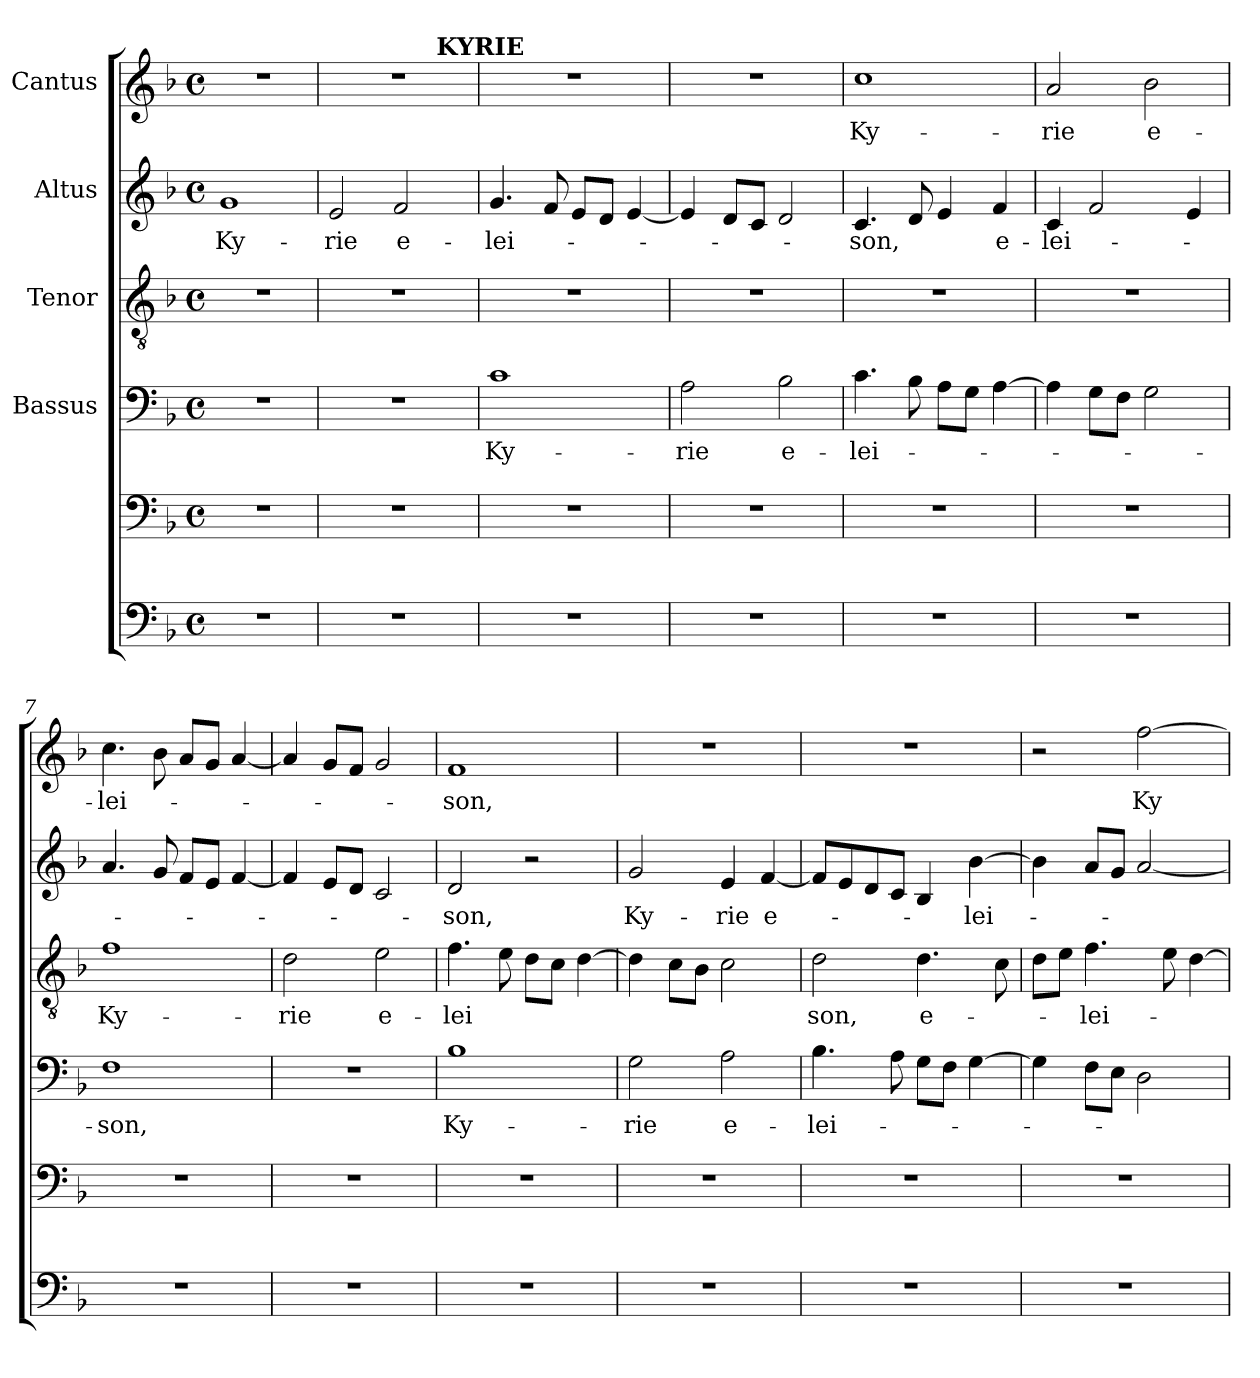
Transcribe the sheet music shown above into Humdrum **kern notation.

**kern	**kern	**kern	**text	**kern	**text	**kern	**text	**kern	**text
*part6	*part5	*part4	*part4	*part3	*part3	*part2	*part2	*part1	*part1
*staff6	*staff5	*staff4	*staff4	*staff3	*staff3	*staff2	*staff2	*staff1	*staff1
*	*	*I"Bassus	*	*I"Tenor	*	*I"Altus	*	*I"Cantus	*
*clefF4	*clefF4	*clefF4	*	*clefGv2	*	*clefG2	*	*clefG2	*
*k[b-]	*k[b-]	*k[b-]	*	*k[b-]	*	*k[b-]	*	*k[b-]	*
*F:	*F:	*F:	*	*F:	*	*F:	*	*F:	*
*M4/4	*M4/4	*M4/4	*	*M4/4	*	*M4/4	*	*M4/4	*
*met(c)	*met(c)	*met(c)	*	*met(c)	*	*met(c)	*	*met(c)	*
=1	=1	=1	=1	=1	=1	=1	=1	=1	=1
!	!	!	!	!	!	!	!LO:LY:b	!	!
1r	1r	1r	.	1r	.	1g	Ky-	1r	.
=2	=2	=2	=2	=2	=2	=2	=2	=2	=2
!	!	!	!	!	!	!	!LO:LY:b	!	!
*	*	*	*	*	*	*	*	*^	*
1r	1r	1r	.	1r	.	2e/	-rie	1r	2.ryy	.
!	!	!	!	!	!	!	!LO:LY:b	!	!	!
.	.	.	.	.	.	2f/	e-	.	.	.
!	!	!	!	!	!	!	!	!	!LO:TX:a:B:t=KYRIE	!
.	.	.	.	.	.	.	.	.	4ryy	.
=3	=3	=3	=3	=3	=3	=3	=3	=3	=3	=3
!	!	!	!LO:LY:b	!	!	!	!LO:LY:b	!	!	!
*	*	*	*	*	*	*	*	*v	*v	*
1r	1r	1c	Ky-	1r	.	4.g/	-lei-	1r	.
.	.	.	.	.	.	8f/	.	.	.
.	.	.	.	.	.	8e/L	.	.	.
.	.	.	.	.	.	8d/J	.	.	.
.	.	.	.	.	.	[<4e/	.	.	.
=4	=4	=4	=4	=4	=4	=4	=4	=4	=4
!	!	!	!LO:LY:b	!	!	!	!	!	!
1r	1r	2A\	-rie	1r	.	4e/]	.	1r	.
.	.	.	.	.	.	8d/L	.	.	.
.	.	.	.	.	.	8c/J	.	.	.
!	!	!	!LO:LY:b	!	!	!	!	!	!
.	.	2B-\	e-	.	.	2d/	.	.	.
!!LO:LB:g=z
=5	=5	=5	=5	=5	=5	=5	=5	=5	=5
!	!	!	!LO:LY:b	!	!	!	!LO:LY:b	!	!LO:LY:b
1r	1r	4.c\	-lei-	1r	.	4.c/	-son,	1cc	Ky-
.	.	8B-\	.	.	.	8d/	.	.	.
.	.	8A\L	.	.	.	4e/	.	.	.
.	.	8G\J	.	.	.	.	.	.	.
!	!	!	!	!	!	!	!LO:LY:b	!	!
.	.	[>4A\	.	.	.	4f/	e-	.	.
=6	=6	=6	=6	=6	=6	=6	=6	=6	=6
!	!	!	!	!	!	!	!LO:LY:b	!	!LO:LY:b
1r	1r	4A\]	.	1r	.	4c/	-lei-	2a/	-rie
.	.	8G\L	.	.	.	2f/	.	.	.
.	.	8F\J	.	.	.	.	.	.	.
!	!	!	!	!	!	!	!	!	!LO:LY:b
.	.	2G\	.	.	.	.	.	2b-\	e-
.	.	.	.	.	.	4e/	.	.	.
=7	=7	=7	=7	=7	=7	=7	=7	=7	=7
!	!	!	!LO:LY:b	!	!LO:LY:b	!	!	!	!LO:LY:b
1r	1r	1F	-son,	1f	Ky-	4.a/	.	4.cc\	-lei-
.	.	.	.	.	.	8g/	.	8b-\	.
.	.	.	.	.	.	8f/L	.	8a/L	.
.	.	.	.	.	.	8e/J	.	8g/J	.
.	.	.	.	.	.	[<4f/	.	[<4a/	.
=8	=8	=8	=8	=8	=8	=8	=8	=8	=8
!	!	!	!	!	!LO:LY:b	!	!	!	!
1r	1r	1r	.	2d\	-rie	4f/]	.	4a/]	.
.	.	.	.	.	.	8e/L	.	8g/L	.
.	.	.	.	.	.	8d/J	.	8f/J	.
!	!	!	!	!	!LO:LY:b	!	!	!	!
.	.	.	.	2e\	e-	2c/	.	2g/	.
=9	=9	=9	=9	=9	=9	=9	=9	=9	=9
!	!	!	!LO:LY:b	!	!LO:LY:b	!	!LO:LY:b	!	!LO:LY:b
1r	1r	1B-	Ky-	4.f\	-lei	2d/	-son,	1f	-son,
.	.	.	.	8e\	.	.	.	.	.
.	.	.	.	8d\L	.	2r	.	.	.
.	.	.	.	8c\J	.	.	.	.	.
.	.	.	.	[>4d\	.	.	.	.	.
!!LO:PB:g=z
=10	=10	=10	=10	=10	=10	=10	=10	=10	=10
!	!	!	!LO:LY:b	!	!	!	!LO:LY:b	!	!
1r	1r	2G\	-rie	4d\]	.	2g/	Ky-	1r	.
.	.	.	.	8c\L	.	.	.	.	.
.	.	.	.	8B-\J	.	.	.	.	.
!	!	!	!LO:LY:b	!	!	!	!LO:LY:b	!	!
.	.	2A\	e-	2c\	.	4e/	-rie	.	.
!	!	!	!	!	!	!	!LO:LY:b	!	!
.	.	.	.	.	.	[<4f/	e-	.	.
=11	=11	=11	=11	=11	=11	=11	=11	=11	=11
!	!	!	!LO:LY:b	!	!LO:LY:b	!	!	!	!
1r	1r	4.B-\	-lei-	2d\	son,	8f/L]	.	1r	.
.	.	.	.	.	.	8e/	.	.	.
.	.	.	.	.	.	8d/	.	.	.
.	.	8A\	.	.	.	8c/J	.	.	.
!	!	!	!	!	!LO:LY:b	!	!	!	!
.	.	8G\L	.	4.d\	e-	4B-/	.	.	.
.	.	8F\J	.	.	.	.	.	.	.
!	!	!	!	!	!	!	!LO:LY:b	!	!
.	.	[>4G\	.	.	.	[>4b-\	-lei-	.	.
.	.	.	.	8c\	.	.	.	.	.
=12	=12	=12	=12	=12	=12	=12	=12	=12	=12
1r	1r	4G\]	.	8d\L	.	4b-\]	.	2r	.
.	.	.	.	8e\J	.	.	.	.	.
!	!	!	!	!	!LO:LY:b	!	!	!	!
.	.	8F\L	.	4.f\	-lei-	8a/L	.	.	.
.	.	8E\J	.	.	.	8g/J	.	.	.
!	!	!	!	!	!	!	!	!	!LO:LY:b
.	.	2D\	.	.	.	[<2a/	.	[>2ff\	Ky-
.	.	.	.	8e\	.	.	.	.	.
.	.	.	.	[>4d\	.	.	.	.	.
=	=	=	=	=	=	=	=	=	=
*-	*-	*-	*-	*-	*-	*-	*-	*-	*-
